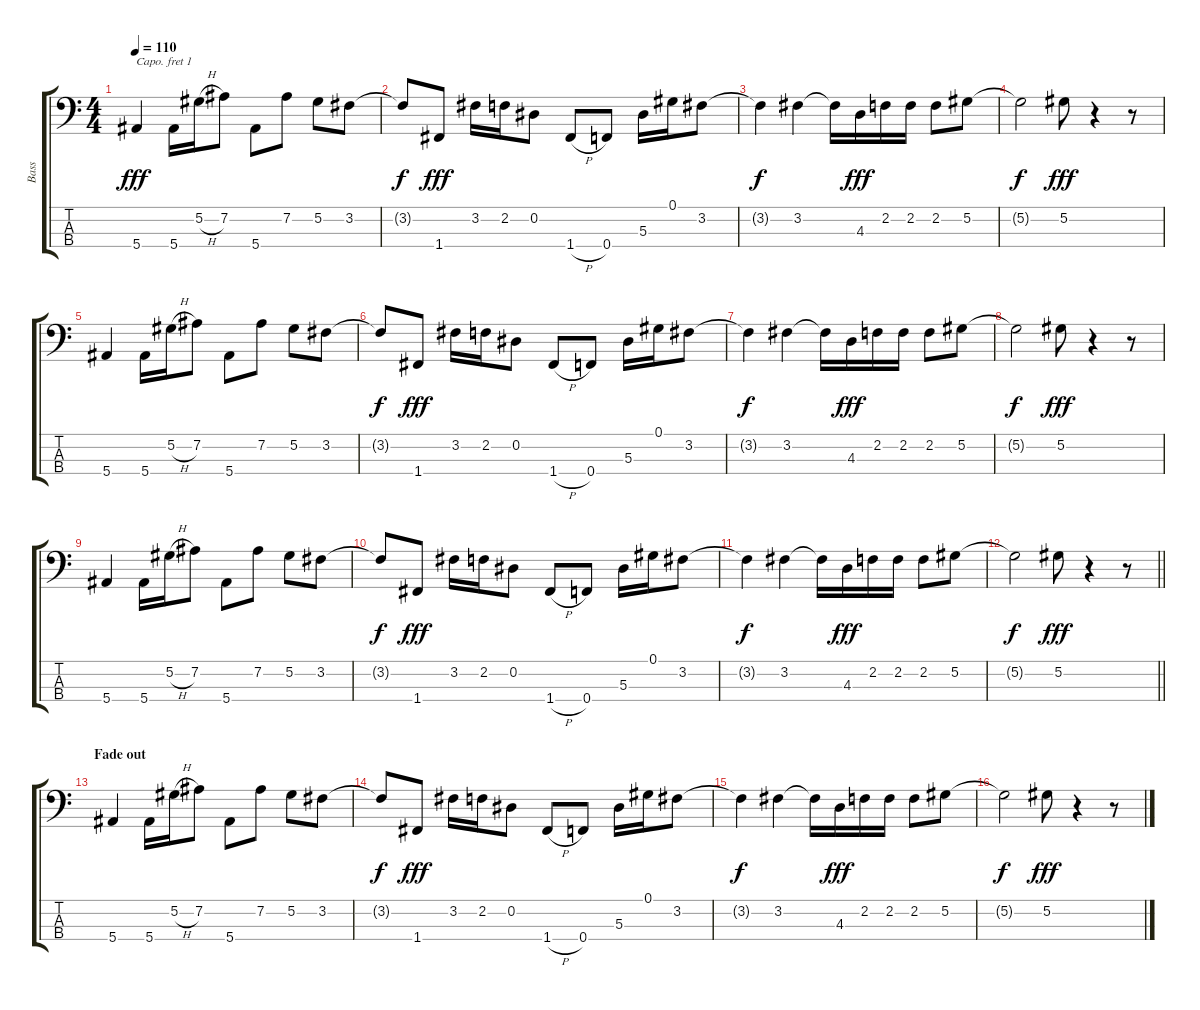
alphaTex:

\track ("Bass" "Bass") {instrument electricbassfinger}
\staff {score tabs}
\capo 1
\tuning (G2 D2 A1 E1) {hide}
\ts (4 4)
\tempo 110
\clef f4
\ks c
5.4.4{dy fff} 5.4.16 5.2{h}.16 7.2.8 5.4.8 7.2.8 5.2.8 3.2.8 |
3.2{t}.8{dy f} 1.4.8{dy fff} 3.2.16 2.2.16 0.2.8 1.4{h}.8 0.4.8 5.3.16 0.1.16 3.2.8 |
3.2{t}.4{dy f} 3.2.4 3.2{t}.16 4.3.16{dy fff} 2.2.16 2.2.16 2.2.8 5.2.8 |
5.2{t}.2{dy f} 5.2.8{dy fff} r.4 r.8 |
5.4.4 5.4.16 5.2{h}.16 7.2.8 5.4.8 7.2.8 5.2.8 3.2.8 |
3.2{t}.8{dy f} 1.4.8{dy fff} 3.2.16 2.2.16 0.2.8 1.4{h}.8 0.4.8 5.3.16 0.1.16 3.2.8 |
3.2{t}.4{dy f} 3.2.4 3.2{t}.16 4.3.16{dy fff} 2.2.16 2.2.16 2.2.8 5.2.8 |
5.2{t}.2{dy f} 5.2.8{dy fff} r.4 r.8 |
5.4.4 5.4.16 5.2{h}.16 7.2.8 5.4.8 7.2.8 5.2.8 3.2.8 |
3.2{t}.8{dy f} 1.4.8{dy fff} 3.2.16 2.2.16 0.2.8 1.4{h}.8 0.4.8 5.3.16 0.1.16 3.2.8 |
3.2{t}.4{dy f} 3.2.4 3.2{t}.16 4.3.16{dy fff} 2.2.16 2.2.16 2.2.8 5.2.8 |
\barLineRight lightlight
5.2{t}.2{dy f} 5.2.8{dy fff} r.4 r.8 |
\section ("" "Fade out")
5.4.4 5.4.16 5.2{h}.16 7.2.8 5.4.8 7.2.8 5.2.8 3.2.8 |
3.2{t}.8{dy f} 1.4.8{dy fff} 3.2.16 2.2.16 0.2.8 1.4{h}.8 0.4.8 5.3.16 0.1.16 3.2.8 |
3.2{t}.4{dy f} 3.2.4 3.2{t}.16 4.3.16{dy fff} 2.2.16 2.2.16 2.2.8 5.2.8 |
5.2{t}.2{dy f} 5.2.8{dy fff} r.4 r.8
